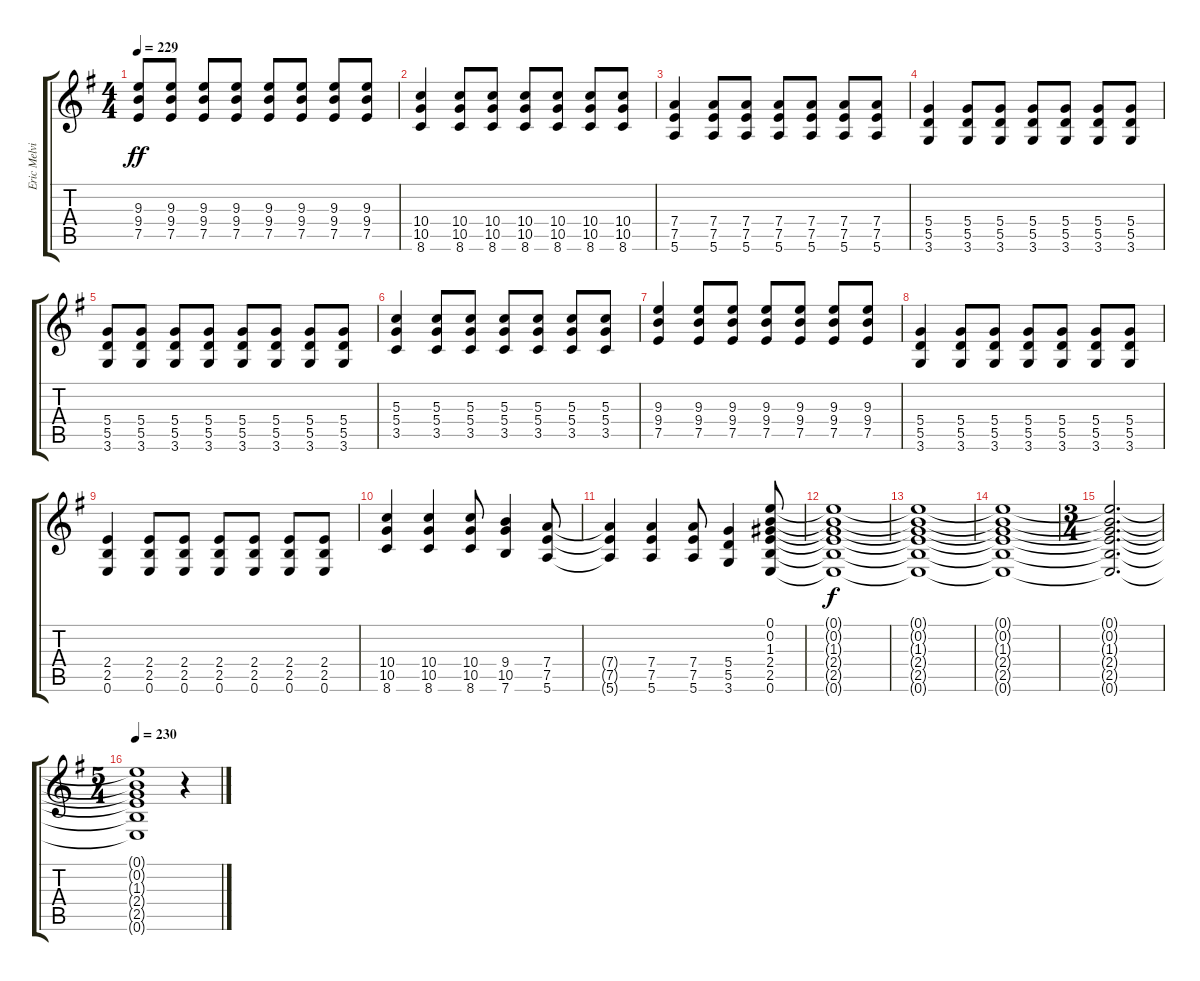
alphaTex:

\track ("Eric Melvin" "Eric Melvi") {instrument overdrivenguitar}
\staff {score tabs}
\tuning (E4 B3 G3 D3 A2 E2) {hide}
\ts (4 4)
\tempo 229
\clef g2
\ks eminor
(9.3 9.4 7.5).8{dy ff} (9.3 9.4 7.5).8 (9.3 9.4 7.5).8 (9.3 9.4 7.5).8 (9.3 9.4 7.5).8 (9.3 9.4 7.5).8 (9.3 9.4 7.5).8 (9.3 9.4 7.5).8 |
(10.4 10.5 8.6).4 (10.4 10.5 8.6).8 (10.4 10.5 8.6).8 (10.4 10.5 8.6).8 (10.4 10.5 8.6).8 (10.4 10.5 8.6).8 (10.4 10.5 8.6).8 |
(7.4 7.5 5.6).4 (7.4 7.5 5.6).8 (7.4 7.5 5.6).8 (7.4 7.5 5.6).8 (7.4 7.5 5.6).8 (7.4 7.5 5.6).8 (7.4 7.5 5.6).8 |
(5.4 5.5 3.6).4 (5.4 5.5 3.6).8 (5.4 5.5 3.6).8 (5.4 5.5 3.6).8 (5.4 5.5 3.6).8 (5.4 5.5 3.6).8 (5.4 5.5 3.6).8 |
(5.4 5.5 3.6).8 (5.4 5.5 3.6).8 (5.4 5.5 3.6).8 (5.4 5.5 3.6).8 (5.4 5.5 3.6).8 (5.4 5.5 3.6).8 (5.4 5.5 3.6).8 (5.4 5.5 3.6).8 |
(5.3 5.4 3.5).4 (5.3 5.4 3.5).8 (5.3 5.4 3.5).8 (5.3 5.4 3.5).8 (5.3 5.4 3.5).8 (5.3 5.4 3.5).8 (5.3 5.4 3.5).8 |
(9.3 9.4 7.5).4 (9.3 9.4 7.5).8 (9.3 9.4 7.5).8 (9.3 9.4 7.5).8 (9.3 9.4 7.5).8 (9.3 9.4 7.5).8 (9.3 9.4 7.5).8 |
(5.4 5.5 3.6).4 (5.4 5.5 3.6).8 (5.4 5.5 3.6).8 (5.4 5.5 3.6).8 (5.4 5.5 3.6).8 (5.4 5.5 3.6).8 (5.4 5.5 3.6).8 |
(2.4 2.5 0.6).4 (2.4 2.5 0.6).8 (2.4 2.5 0.6).8 (2.4 2.5 0.6).8 (2.4 2.5 0.6).8 (2.4 2.5 0.6).8 (2.4 2.5 0.6).8 |
(10.4 10.5 8.6).4 (10.4 10.5 8.6).4 (10.4 10.5 8.6).8 (9.4 10.5 7.6).4 (7.4 7.5 5.6).8 |
(7.4{t} 7.5{t} 5.6{t}).4 (7.4 7.5 5.6).4 (7.4 7.5 5.6).8 (5.4 5.5 3.6).4 (0.1 0.2 1.3 2.4 2.5 0.6).8 |
(0.1{t} 0.2{t} 1.3{t} 2.4{t} 2.5{t} 0.6{t}).1{dy f} |
(0.1{t} 0.2{t} 1.3{t} 2.4{t} 2.5{t} 0.6{t}).1{volume 0} |
(0.1{t} 0.2{t} 1.3{t} 2.4{t} 2.5{t} 0.6{t}).1 |
\ts (3 4)
(0.1{t} 0.2{t} 1.3{t} 2.4{t} 2.5{t} 0.6{t}).2{d} |
\ts (5 4)
\tempo 230
(0.1{t} 0.2{t} 1.3{t} 2.4{t} 2.5{t} 0.6{t}).1 r.4
